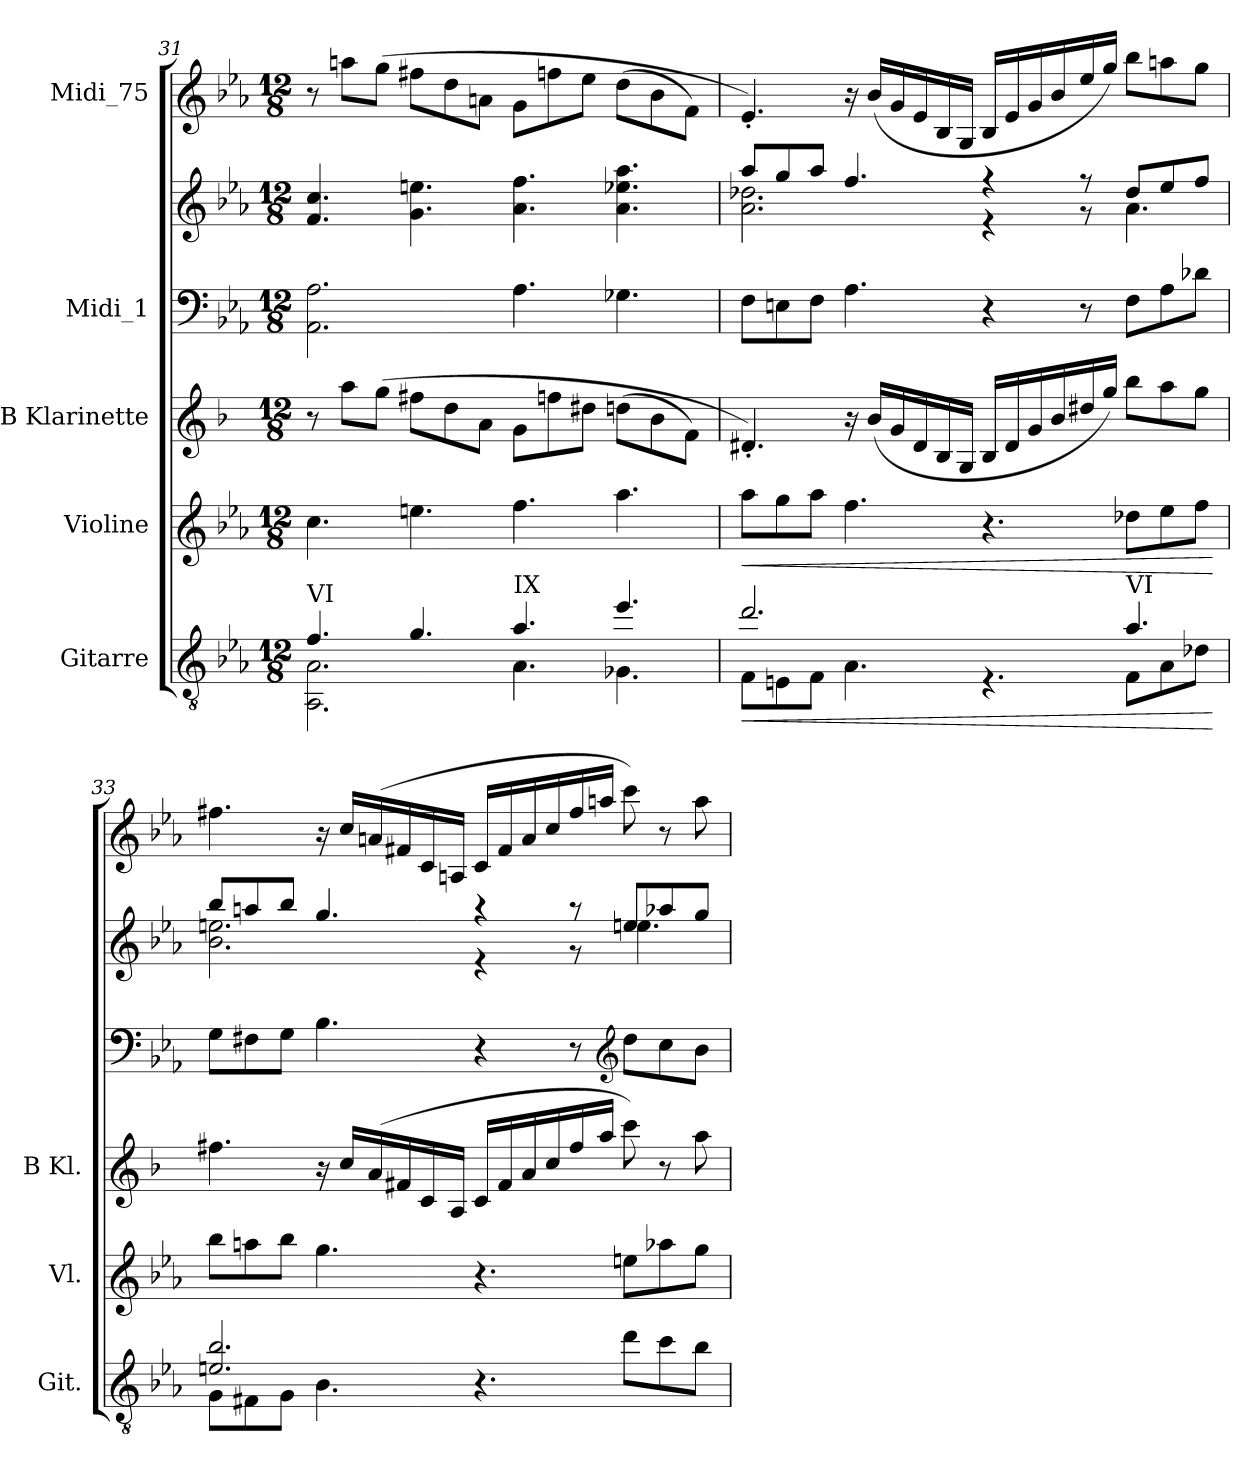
**kern	**dynam	**kern	**dynam	**kern	**kern	**kern	**kern
*part5	*part5	*part4	*part4	*part3	*part2	*part2	*part1
*staff6	*staff6	*staff5	*staff5	*staff4	*staff3	*staff2	*staff1
*I"Gitarre	*	*I"Violine	*	*I"B Klarinette	*I"Midi_1	*	*I"Midi_75
*I'Git.	*	*I'Vl.	*	*I'B Kl.	*	*	*
!!LO:PB:g=z
*clefGv2	*	*clefG2	*	*clefG2	*clefF4	*clefG2	*clefG2
*	*	*	*	*ITrd1c2	*	*	*
*k[b-e-a-]	*	*k[b-e-a-]	*	*k[b-e-a-]	*k[b-e-a-]	*k[b-e-a-]	*k[b-e-a-]
*M12/8	*	*M12/8	*	*M12/8	*M12/8	*M12/8	*M12/8
=31	=31	=31	=31	=31	=31	=31	=31
*^	*	*	*	*	*	*^	*
!LO:TX:a:t=VI	!	!	!	!	!	!	!	!	!
4.f/	2.AA-\ 2.A-\	.	4.cc\	.	8r	2.AA-\ 2.A-\	4.f/ 4.cc/	2ryy	8r
.	.	.	.	.	8gg\L	.	.	.	8aan\L
.	.	.	.	.	(8ff\J	.	.	.	(8gg\J
4.g/	.	.	4.een\	.	8een\L	.	4.g\ 4.een\	.	8ff#X\L
.	.	.	.	.	8cc\	.	.	2ryy	8dd\
.	.	.	.	.	8g\J	.	.	.	8an/J
!LO:TX:a:t=IX	!	!	!	!	!	!	!	!	!
4.a-/	4.A-\	.	4.ff\	.	8f\L	4.A-\	4.a-\ 4.ff\	.	8g/L
.	.	.	.	.	8ee-X\	.	.	.	8ffn\
.	.	.	.	.	8cc#X\J	.	.	2ryy	8ee-\J
4.ee-/	4.G-X\	.	4.aa-\	.	(8ccn\L	4.G-X\	4.a-\ 4.ee-X\ 4.aa-\	.	(8dd\L
.	.	.	.	.	8a-\	.	.	.	8b-\
.	.	.	.	.	8e-\J)	.	.	.	8f/J)
=32	=32	=32	=32	=32	=32	=32	=32	=32	=32
!	!	!LO:HP:b	!	!LO:HP:b	!	!	!	!	!
2.dd/	8F\L	<	8aa-\L	<	4.c#X'/)	8F\L	8aa-/L	2.a-\ 2.dd-X\	4.e-'/)
.	8En\	.	8gg\	.	.	8En\	8gg/	.	.
.	8F\J	.	8aa-\J	.	.	8F\J	8aa-/J	.	.
.	4.A-\	.	4.ff\	.	16r	4.A-\	4.ff/	.	16r
.	.	.	.	.	(>16a-/LL	.	.	.	(>16b-\LL
.	.	.	.	.	16f/	.	.	.	16g/
.	.	.	.	.	16c#/	.	.	.	16e-/
.	.	.	.	.	16A-/	.	.	.	16B-/
.	.	.	.	.	16F/JJ	.	.	.	16G/JJ
4.rE	4.ryy	.	4.r	.	16A-/LL	4r	4r	4r	16B-/LL
.	.	.	.	.	16c#/	.	.	.	16e-/
.	.	.	.	.	16f/	.	.	.	16g/
.	.	.	.	.	16a-/	.	.	.	16b-\
.	.	.	.	.	16cc#X/	8r	8r	8r	16ee-\
.	.	.	.	.	16ff/JJ)	.	.	.	16gg\JJ)
!LO:TX:a:t=VI	!	!	!	!	!	!	!	!	!
4.a-/	8F\L	.	8dd-X\L	.	8aa-\L	8F\L	8dd-/L	4.a-\	8bb-\L
.	8A-\	.	8ee-\	.	8gg\	8A-\	8ee-/	.	8aan\
.	8d-X\J	.	8ff\J	.	8ff\J	8d-X\J	8ff/J	.	8gg\J
*v	*v	*	*	*	*	*	*v	*v	*
.	[	.	[	.	.	.	.
=33	=33	=33	=33	=33	=33	=33	=33
*^	*	*	*	*	*	*^	*
2.en/ 2.b-/	8G\L	.	8bb-\L	.	4.een\	8G\L	8bb-/L	2.b-\ 2.een\	4.ff#X\
.	8F#X\	.	8aan\	.	.	8F#X\	8aan/	.	.
.	8G\J	.	8bb-\J	.	.	8G\J	8bb-/J	.	.
.	4.B-\	.	4.gg\	.	16r	4.B-\	4.gg/	.	16r
.	.	.	.	.	16b-/LL	.	.	.	16cc\LL
.	.	.	.	.	(>16g/	.	.	.	(>16an/
.	.	.	.	.	16en/	.	.	.	16f#X/
.	.	.	.	.	16B-/	.	.	.	16c/
.	.	.	.	.	16G/JJ	.	.	.	16An/JJ
4.r	2.ryy	.	4.r	.	16B-/LL	4r	4r	4r	16c/LL
.	.	.	.	.	16e/	.	.	.	16f#/
.	.	.	.	.	16g/	.	.	.	16a/
.	.	.	.	.	16b-/	.	.	.	16cc\
.	.	.	.	.	16ee/	8r	8r	8r	16ff#\
.	.	.	.	.	16gg/JJ	.	.	.	16aan\JJ
*	*	*	*	*	*	*clefG2	*	*	*
8dd\L	.	.	8een\L	.	8bb-\)	8dd\L	8ee/L	4.eeni\	8ccc\)
8cc\	.	.	8aa-X\	.	8r	8cc\	8aa-X/	.	8r
8b-\J	.	.	8gg\J	.	8gg\	8b-\J	8gg/J	.	8aa\
*v	*v	*	*	*	*	*	*v	*v	*
=	=	=	=	=	=	=	=
*-	*-	*-	*-	*-	*-	*-	*-
